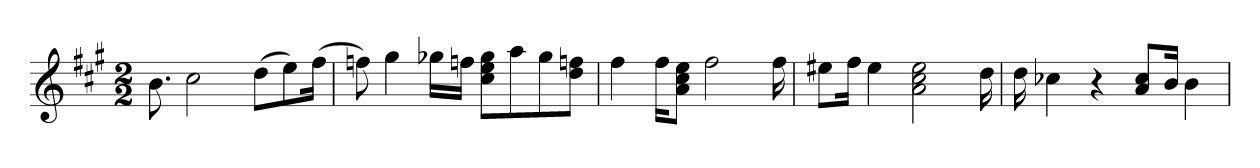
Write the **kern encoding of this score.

**kern
*part1
*staff1
*clefG2
*k[f#c#g#]
*M2/2
=1
8.b
2cc#
(8dd\L
8ee\)
(16ff#\Jk
=2
8ffn)
4gg#
16gg-X\LL
16ffn\JJ
8cc#\ 8ee\ 8gg-\L
8aa\
8gg-\
8dd\ 8ffn\J
=3
4ff#
16ff#\KL
8a\ 8cc#\ 8ee\J
2ff#
16ff#
=4
8ee#X\L
16ff#\Jk
4ee#
2a 2cc# 2ee#
16dd
=5
16dd
4cc-X
4r
8a/ 8cc-/L
16b/Jk
4b
=
*-
